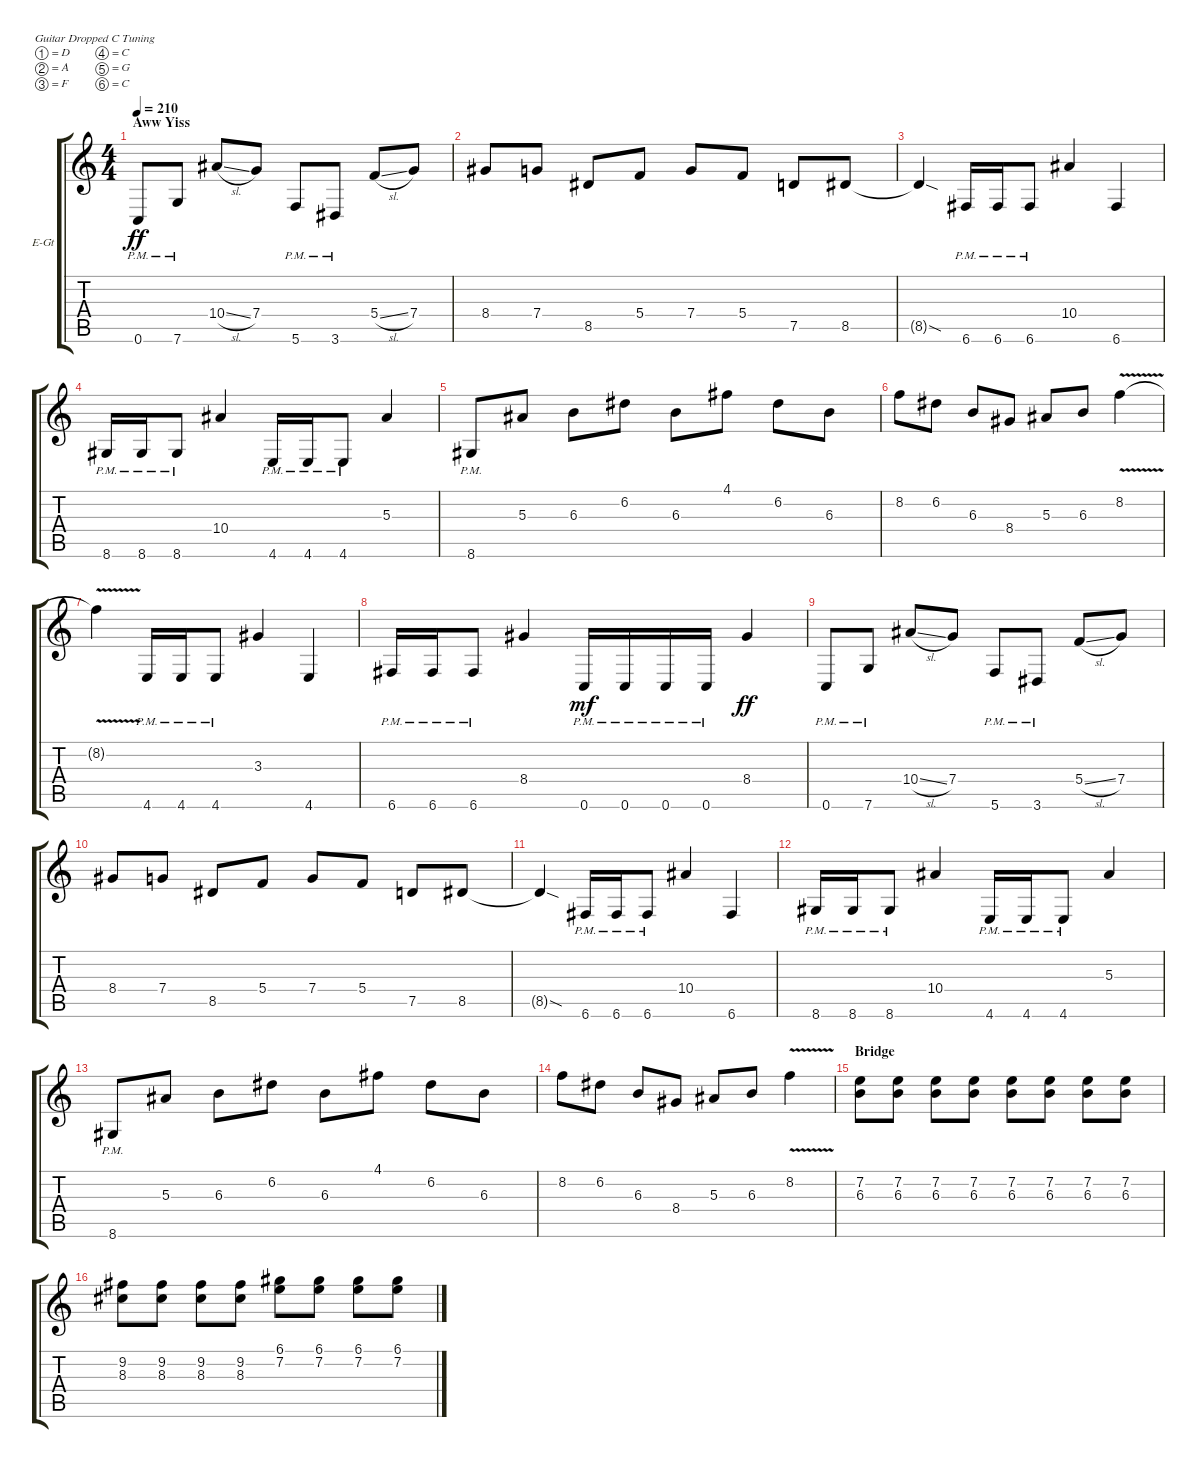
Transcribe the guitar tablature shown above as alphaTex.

\defaultSystemsLayout 4
\bracketExtendMode groupsimilarinstruments
\firstSystemTrackNameOrientation horizontal
\otherSystemsTrackNameOrientation horizontal
\track ("Right Guitar" "E-Gt") {instrument distortionguitar}
\staff {score tabs}
\tuning (D4 A3 F3 C3 G2 C2)
\ts (4 4)
\section ("" "Aww Yiss")
\tempo 210
\clef g2
\ks c
0.6{pm}.8{dy ff} 7.6{pm}.8 10.4{sl}.8 7.4.8 5.6{pm}.8 3.6{pm}.8 5.4{sl}.8 7.4.8 |
8.4.8 7.4.8 8.5.8 5.4.8 7.4.8 5.4.8 7.5.8 8.5.8 |
8.5{sod t}.4 6.6{pm}.16 6.6{pm}.16 6.6{pm}.8 10.4.4 6.6.4 |
8.6{pm}.16 8.6{pm}.16 8.6{pm}.8 10.4.4 4.6{pm}.16 4.6{pm}.16 4.6{pm}.8 5.3.4 |
8.6{pm}.8 5.3.8 6.3.8 6.2.8 6.3.8 4.1.8 6.2.8 6.3.8 |
8.2.8 6.2.8 6.3.8 8.4.8 5.3.8 6.3.8 8.2{v}.4 |
8.2{v t}.4 4.6{pm}.16 4.6{pm}.16 4.6{pm}.8 3.3.4 4.6.4 |
6.6{pm}.16 6.6{pm}.16 6.6{pm}.8 8.4.4 0.6{pm}.16{dy mf} 0.6{pm}.16 0.6{pm}.16 0.6{pm}.16 8.4.4{dy ff} |
0.6{pm}.8 7.6{pm}.8 10.4{sl}.8 7.4.8 5.6{pm}.8 3.6{pm}.8 5.4{sl}.8 7.4.8 |
8.4.8 7.4.8 8.5.8 5.4.8 7.4.8 5.4.8 7.5.8 8.5.8 |
8.5{sod t}.4 6.6{pm}.16 6.6{pm}.16 6.6{pm}.8 10.4.4 6.6.4 |
8.6{pm}.16 8.6{pm}.16 8.6{pm}.8 10.4.4 4.6{pm}.16 4.6{pm}.16 4.6{pm}.8 5.3.4 |
8.6{pm}.8 5.3.8 6.3.8 6.2.8 6.3.8 4.1.8 6.2.8 6.3.8 |
8.2.8 6.2.8 6.3.8 8.4.8 5.3.8 6.3.8 8.2{v}.4 |
\section ("" "Bridge")
(6.3 7.2).8 (7.2 6.3).8 (7.2 6.3).8 (7.2 6.3).8 (7.2 6.3).8 (7.2 6.3).8 (7.2 6.3).8 (7.2 6.3).8 |
(9.2 8.3).8 (9.2 8.3).8 (9.2 8.3).8 (9.2 8.3).8 (6.1 7.2).8 (6.1 7.2).8 (6.1 7.2).8 (6.1 7.2).8
